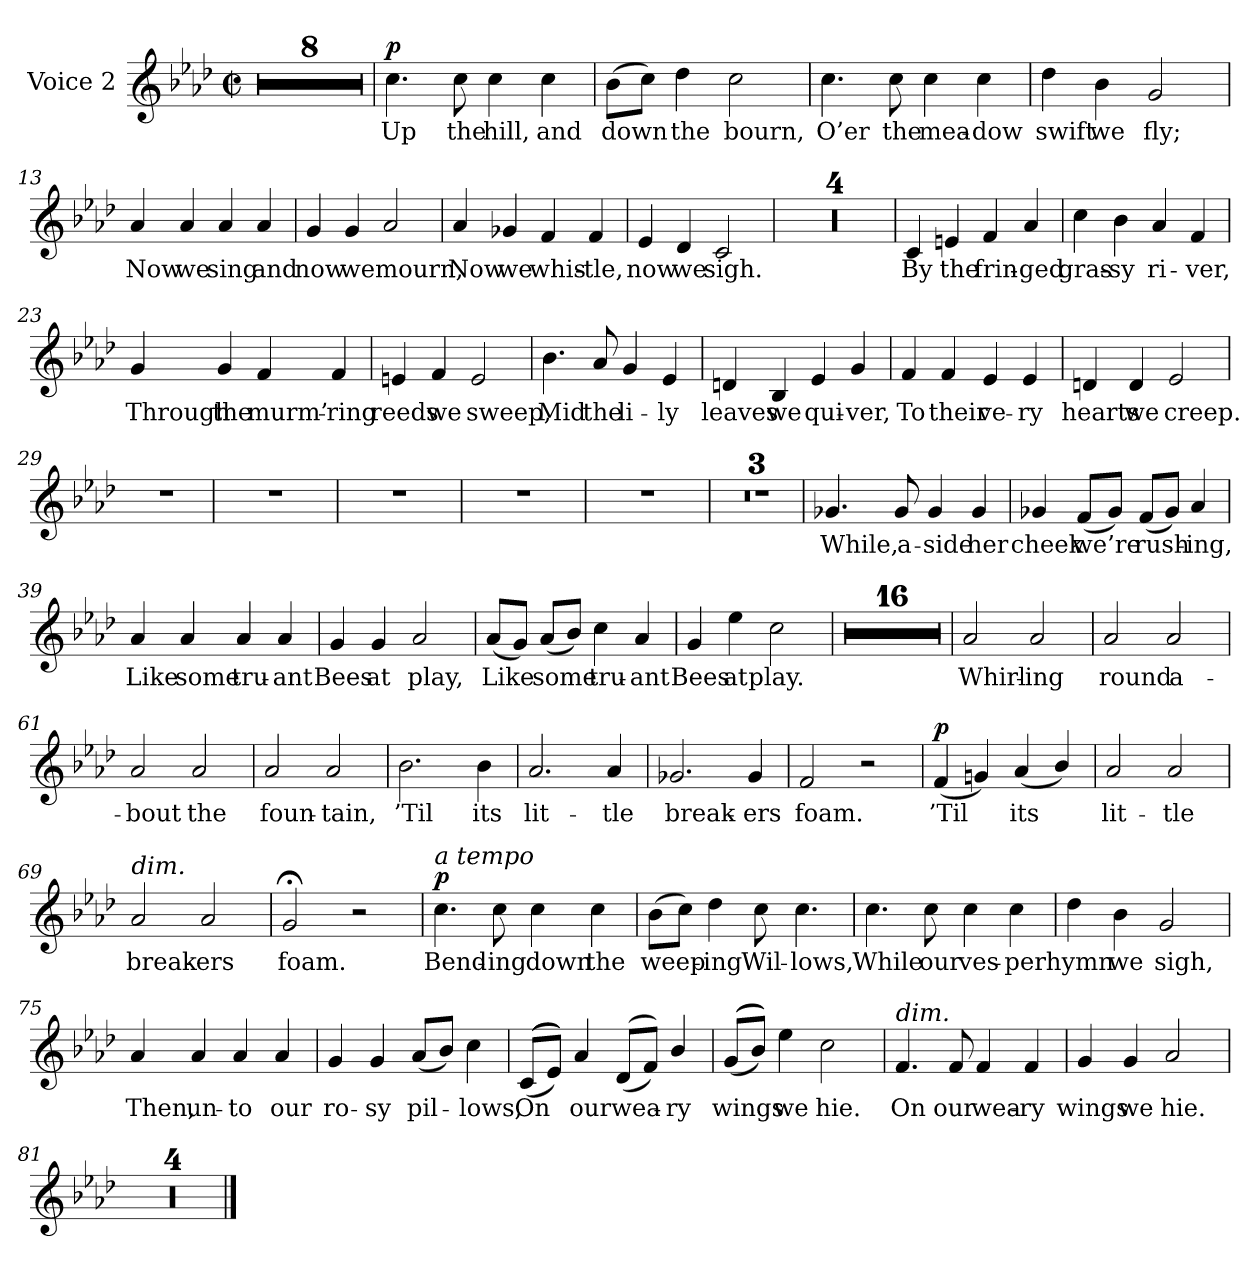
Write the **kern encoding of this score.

**kern	**text	**dynam
*part1	*part1	*part1
*staff1	*staff1	*staff1
*I"Voice 2	*	*
*clefG2	*	*
*k[b-e-a-d-]	*	*
*M2/2	*	*
*met(c|)	*	*
=1	=1	=1
1r	.	.
=2	=2	=2
1r	.	.
=3	=3	=3
1r	.	.
=4	=4	=4
1r	.	.
=5	=5	=5
1r	.	.
=6	=6	=6
1r	.	.
=7	=7	=7
1r	.	.
=8	=8	=8
1r	.	.
=9	=9	=9
!	!LO:LY:b	!LO:DY:a
4.cc\	Up	p
!	!LO:LY:b	!
8cc\	the	.
!	!LO:LY:b	!
4cc\	hill,	.
!	!LO:LY:b	!
4cc\	and	.
=10	=10	=10
!	!LO:LY:b	!
(>8b-\L	down	.
8cc\J)	.	.
!	!LO:LY:b	!
4dd-\	the	.
!	!LO:LY:b	!
2cc\	bourn,	.
=11	=11	=11
!	!LO:LY:b	!
4.cc\	O’er	.
!	!LO:LY:b	!
8cc\	the	.
!	!LO:LY:b	!
4cc\	mea-	.
!	!LO:LY:b	!
4cc\	-dow	.
!!LO:LB:g=z
=12	=12	=12
!	!LO:LY:b	!
4dd-\	swift	.
!	!LO:LY:b	!
4b-\	we	.
!	!LO:LY:b	!
2g/	fly;	.
=13	=13	=13
!	!LO:LY:b	!
4a-/	Now	.
!	!LO:LY:b	!
4a-/	we	.
!	!LO:LY:b	!
4a-/	sing	.
!	!LO:LY:b	!
4a-/	and	.
=14	=14	=14
!	!LO:LY:b	!
4g/	now	.
!	!LO:LY:b	!
4g/	we	.
!	!LO:LY:b	!
2a-/	mourn,	.
=15	=15	=15
!	!LO:LY:b	!
4a-/	Now	.
!	!LO:LY:b	!
4g-X/	we	.
!	!LO:LY:b	!
4f/	whis-	.
!	!LO:LY:b	!
4f/	-tle,	.
!!LO:LB:g=z
=16	=16	=16
!	!LO:LY:b	!
4e-/	now	.
!	!LO:LY:b	!
4d-/	we	.
!	!LO:LY:b	!
2c/	sigh.	.
=17	=17	=17
1r	.	.
=18	=18	=18
1r	.	.
=19	=19	=19
1r	.	.
=20	=20	=20
1r	.	.
!!LO:LB:g=z
=21	=21	=21
!	!LO:LY:b	!
4c/	By	.
!	!LO:LY:b	!
4en/	the	.
!	!LO:LY:b	!
4f/	frin-	.
!	!LO:LY:b	!
4a-/	-ged	.
=22	=22	=22
!	!LO:LY:b	!
4cc\	gras-	.
!	!LO:LY:b	!
4b-\	-sy	.
!	!LO:LY:b	!
4a-/	ri-	.
!	!LO:LY:b	!
4f/	-ver,	.
=23	=23	=23
!	!LO:LY:b	!
4g/	Through	.
!	!LO:LY:b	!
4g/	the	.
!	!LO:LY:b	!
4f/	murm’-	.
!	!LO:LY:b	!
4f/	-ring	.
!!LO:LB:g=z
=24	=24	=24
!	!LO:LY:b	!
4en/	reeds	.
!	!LO:LY:b	!
4f/	we	.
!	!LO:LY:b	!
2e/	sweep,	.
=25	=25	=25
!	!LO:LY:b	!
4.b-\	Mid	.
!	!LO:LY:b	!
8a-/	the	.
!	!LO:LY:b	!
4g/	li-	.
!	!LO:LY:b	!
4e-/	-ly	.
=26	=26	=26
!	!LO:LY:b	!
4dn/	leaves	.
!	!LO:LY:b	!
4B-/	we	.
!	!LO:LY:b	!
4e-/	qui-	.
!	!LO:LY:b	!
4g/	-ver,	.
!!LO:LB:g=z
=27	=27	=27
!	!LO:LY:b	!
4f/	To	.
!	!LO:LY:b	!
4f/	their	.
!	!LO:LY:b	!
4e-/	ve-	.
!	!LO:LY:b	!
4e-/	-ry	.
=28	=28	=28
!	!LO:LY:b	!
4dn/	hearts	.
!	!LO:LY:b	!
4d/	we	.
!	!LO:LY:b	!
2e-/	creep.	.
=29	=29	=29
1r	.	.
!!LO:LB:g=z
=30	=30	=30
*^	*	*
1r	4d-\yy	.	.
.	2.ryy	.	.
=31	=31	=31	=31
1r	4d-\yy	.	.
.	2.ryy	.	.
=32	=32	=32	=32
1r	4d-\yy	.	.
.	2.ryy	.	.
!!LO:LB:g=z	!!
=33	=33	=33	=33
1r	4d-\yy	.	.
.	2.ryy	.	.
*v	*v	*	*
=34	=34	=34
1r	.	.
=35	=35	=35
1r	.	.
=36	=36	=36
1r	.	.
!!LO:LB:g=z
=37	=37	=37
!	!LO:LY:b	!
4.g-X/	While,	.
!	!LO:LY:b	!
8g-/	a-	.
!	!LO:LY:b	!
4g-/	-side	.
!	!LO:LY:b	!
4g-/	her	.
=38	=38	=38
!	!LO:LY:b	!
4g-X/	cheek	.
!	!LO:LY:b	!
(<8f/L	we’re	.
8g-/J)	.	.
!	!LO:LY:b	!
(<8f/L	rush-	.
8g-/J)	.	.
!	!LO:LY:b	!
4a-/	-ing,	.
=39	=39	=39
!	!LO:LY:b	!
4a-/	Like	.
!	!LO:LY:b	!
4a-/	some	.
!	!LO:LY:b	!
4a-/	tru-	.
!	!LO:LY:b	!
4a-/	-ant	.
!!LO:PB:g=z
=40	=40	=40
!	!LO:LY:b	!
4g/	Bees	.
!	!LO:LY:b	!
4g/	at	.
!	!LO:LY:b	!
2a-/	play,	.
=41	=41	=41
!	!LO:LY:b	!
(<8a-/L	Like	.
8g/J)	.	.
!	!LO:LY:b	!
(<8a-/L	some	.
8b-/J)	.	.
!	!LO:LY:b	!
4cc\	tru-	.
!	!LO:LY:b	!
4a-/	-ant	.
=42	=42	=42
!	!LO:LY:b	!
4g/	Bees	.
!	!LO:LY:b	!
4ee-\	at	.
!	!LO:LY:b	!
2cc\	play.	.
!!LO:LB:g=z
=43	=43	=43
1r	.	.
=44	=44	=44
1r	.	.
=45	=45	=45
1r	.	.
=46	=46	=46
1r	.	.
=47	=47	=47
1r	.	.
=48	=48	=48
1r	.	.
=49	=49	=49
1r	.	.
=50	=50	=50
1r	.	.
=51	=51	=51
1r	.	.
=52	=52	=52
1r	.	.
=53	=53	=53
1r	.	.
=54	=54	=54
1r	.	.
=55	=55	=55
1r	.	.
=56	=56	=56
1r	.	.
=57	=57	=57
1r	.	.
=58	=58	=58
1r	.	.
!!LO:LB:g=z
=59	=59	=59
!	!LO:LY:b	!
2a-/	Whirl-	.
!	!LO:LY:b	!
2a-/	-ing	.
=60	=60	=60
!	!LO:LY:b	!
2a-/	round	.
!	!LO:LY:b	!
2a-/	a-	.
=61	=61	=61
!	!LO:LY:b	!
2a-/	-bout	.
!	!LO:LY:b	!
2a-/	the	.
=62	=62	=62
!	!LO:LY:b	!
2a-/	foun-	.
!	!LO:LY:b	!
2a-/	-tain,	.
!!LO:LB:g=z
=63	=63	=63
!	!LO:LY:b	!
2.b-\	’Til	.
!	!LO:LY:b	!
4b-\	its	.
=64	=64	=64
!	!LO:LY:b	!
2.a-/	lit-	.
!	!LO:LY:b	!
4a-/	-tle	.
=65	=65	=65
!	!LO:LY:b	!
2.g-X/	break-	.
!	!LO:LY:b	!
4g-/	-ers	.
!!LO:LB:g=z
=66	=66	=66
!	!LO:LY:b	!
2f/	foam.	.
2r	.	.
=67	=67	=67
!	!LO:LY:b	!LO:DY:a
(<4f/	’Til	p
4gn/)	.	.
!	!LO:LY:b	!
(<4a-/	its	.
4b-/)	.	.
=68	=68	=68
!	!LO:LY:b	!
2a-/	lit-	.
!	!LO:LY:b	!
2a-/	-tle	.
=69	=69	=69
!LO:TX:a:i:t=dim.	!	!
!	!LO:LY:b	!
2a-/	break-	.
!	!LO:LY:b	!
2a-/	-ers	.
=70	=70	=70
!	!LO:LY:b	!
2g;</	foam.	.
2r	.	.
!!LO:LB:g=z
=71	=71	=71
!LO:TX:a:i:t=a tempo	!	!
!	!LO:LY:b	!LO:DY:a
4.cc\	Bend-	p
!	!LO:LY:b	!
8cc\	-ing	.
!	!LO:LY:b	!
4cc\	down	.
!	!LO:LY:b	!
4cc\	the	.
=72	=72	=72
!	!LO:LY:b	!
(>8b-\L	weep-	.
8cc\J)	.	.
!	!LO:LY:b	!
4dd-\	-ing	.
!	!LO:LY:b	!
8cc\	Wil-	.
!	!LO:LY:b	!
4.cc\	-lows,	.
=73	=73	=73
!	!LO:LY:b	!
4.cc\	While	.
!	!LO:LY:b	!
8cc\	our	.
!	!LO:LY:b	!
4cc\	ves-	.
!	!LO:LY:b	!
4cc\	-per	.
!!LO:LB:g=z
=74	=74	=74
!	!LO:LY:b	!
4dd-\	hymn	.
!	!LO:LY:b	!
4b-\	we	.
!	!LO:LY:b	!
2g/	sigh,	.
=75	=75	=75
!	!LO:LY:b	!
4a-/	Then,	.
!	!LO:LY:b	!
4a-/	un-	.
!	!LO:LY:b	!
4a-/	-to	.
!	!LO:LY:b	!
4a-/	our	.
=76	=76	=76
!	!LO:LY:b	!
4g/	ro-	.
!	!LO:LY:b	!
4g/	-sy	.
!	!LO:LY:b	!
(<8a-/L	pil-	.
8b-/J)	.	.
!	!LO:LY:b	!
4cc\	-lows,	.
!!LO:LB:g=z
=77	=77	=77
!	!LO:LY:b	!
(<(<(<8c/L	On	.
8e-/J)))	.	.
!	!LO:LY:b	!
4a-/	our	.
!	!LO:LY:b	!
(<(<8d-/L	wea-	.
8f/J))	.	.
!	!LO:LY:b	!
4b-/	-ry	.
=78	=78	=78
!	!LO:LY:b	!
(<(<(<8g/L	wings	.
8b-/J)))	.	.
!	!LO:LY:b	!
4ee-\	we	.
!	!LO:LY:b	!
2cc\	hie.	.
=79	=79	=79
!LO:TX:a:i:t=dim.	!	!
!	!LO:LY:b	!
4.f/	On	.
!	!LO:LY:b	!
8f/	our	.
!	!LO:LY:b	!
4f/	wea-	.
!	!LO:LY:b	!
4f/	-ry	.
!!LO:LB:g=z
=80	=80	=80
!	!LO:LY:b	!
4g/	wings	.
!	!LO:LY:b	!
4g/	we	.
!	!LO:LY:b	!
2a-/	hie.	.
=81	=81	=81
1r	.	.
=82	=82	=82
1r	.	.
=83	=83	=83
1r	.	.
=84	=84	=84
1r	.	.
==	==	==
*-	*-	*-
